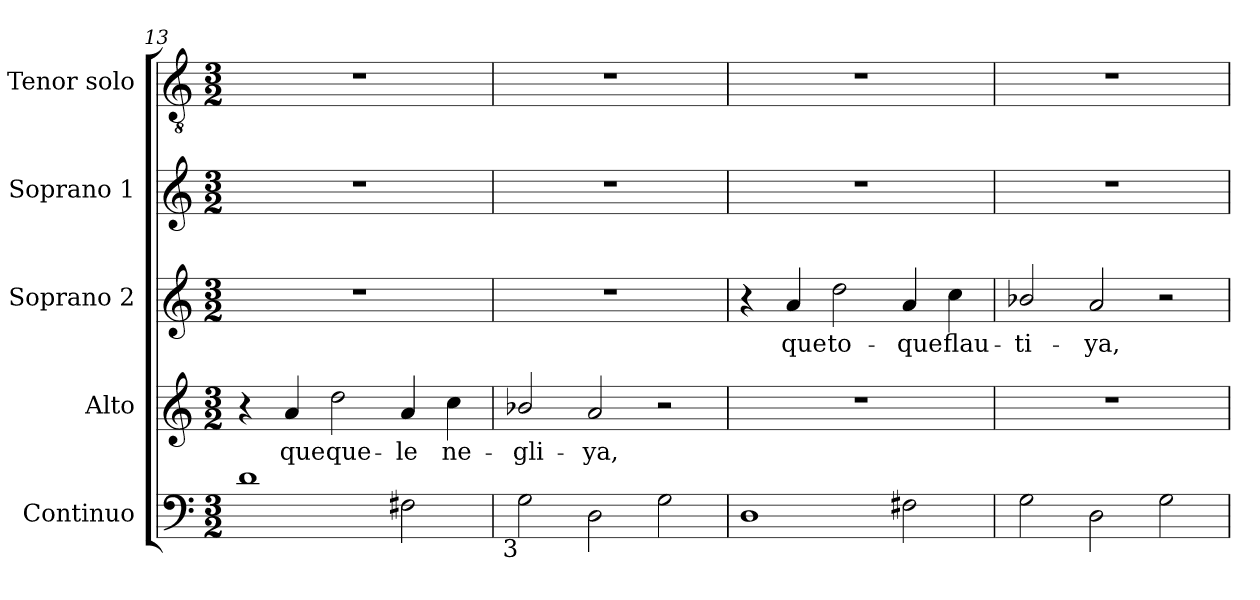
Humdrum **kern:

**kern	**kern	**text	**kern	**text	**kern	**kern
*part5	*part4	*part4	*part3	*part3	*part2	*part1
*staff5	*staff4	*staff4	*staff3	*staff3	*staff2	*staff1
*I"Continuo	*I"Alto	*	*I"Soprano 2	*	*I"Soprano 1	*I"Tenor solo
*I'Cont.	*I'A.	*	*I'S2.	*	*I'S1.	*I'T.
*clefF4	*clefG2	*	*clefG2	*	*clefG2	*clefGv2
*	*	*	*	*	*	*ITrd7c12
*k[]	*k[]	*	*k[]	*	*k[]	*k[]
*C:	*C:	*	*C:	*	*C:	*C:
*M3/2	*M3/2	*	*M3/2	*	*M3/2	*M3/2
=13	=13	=13	=13	=13	=13	=13
!	!	!	!LO:N:vis=1	!	!LO:N:vis=1	!LO:N:vis=1
1di	4r	.	1.r	.	1.r	1.r
!	!	!LO:LY:b:color=#000000	!	!	!	!
.	4ai/	que	.	.	.	.
!	!	!LO:LY:b:color=#000000	!	!	!	!
.	2ddi\	que-	.	.	.	.
!	!	!LO:LY:b:color=#000000	!	!	!	!
2F#Xi\	4ai/	-le	.	.	.	.
!	!	!LO:LY:b:color=#000000	!	!	!	!
.	4cci\	ne-	.	.	.	.
=14	=14	=14	=14	=14	=14	=14
!LO:TX:b:rj:t=3	!	!	!	!	!	!
!	!	!LO:LY:b:color=#000000	!LO:N:vis=1	!	!LO:N:vis=1	!LO:N:vis=1
2Gi\	2b-Xi/	-gli-	1.r	.	1.r	1.r
!	!	!LO:LY:b:color=#000000	!	!	!	!
2Di\	2ai/	-ya,	.	.	.	.
2Gi\	2r	.	.	.	.	.
=15	=15	=15	=15	=15	=15	=15
!	!LO:N:vis=1	!	!	!	!LO:N:vis=1	!LO:N:vis=1
1Di	1.r	.	4r	.	1.r	1.r
!	!	!	!	!LO:LY:b:color=#000000	!	!
.	.	.	4ai/	que	.	.
!	!	!	!	!LO:LY:b:color=#000000	!	!
.	.	.	2ddi\	to-	.	.
!	!	!	!	!LO:LY:b:color=#000000	!	!
2F#Xi\	.	.	4ai/	-que	.	.
!	!	!	!	!LO:LY:b:color=#000000	!	!
.	.	.	4cci\	flau-	.	.
!!LO:LB:g=z
=16	=16	=16	=16	=16	=16	=16
!	!LO:N:vis=1	!	!	!	!	!
!	!	!	!	!LO:LY:b:color=#000000	!LO:N:vis=1	!LO:N:vis=1
2Gi\	1.r	.	2b-Xi/	-ti-	1.r	1.r
!	!	!	!	!LO:LY:b:color=#000000	!	!
2Di\	.	.	2ai/	-ya,	.	.
2Gi\	.	.	2r	.	.	.
=	=	=	=	=	=	=
*-	*-	*-	*-	*-	*-	*-
